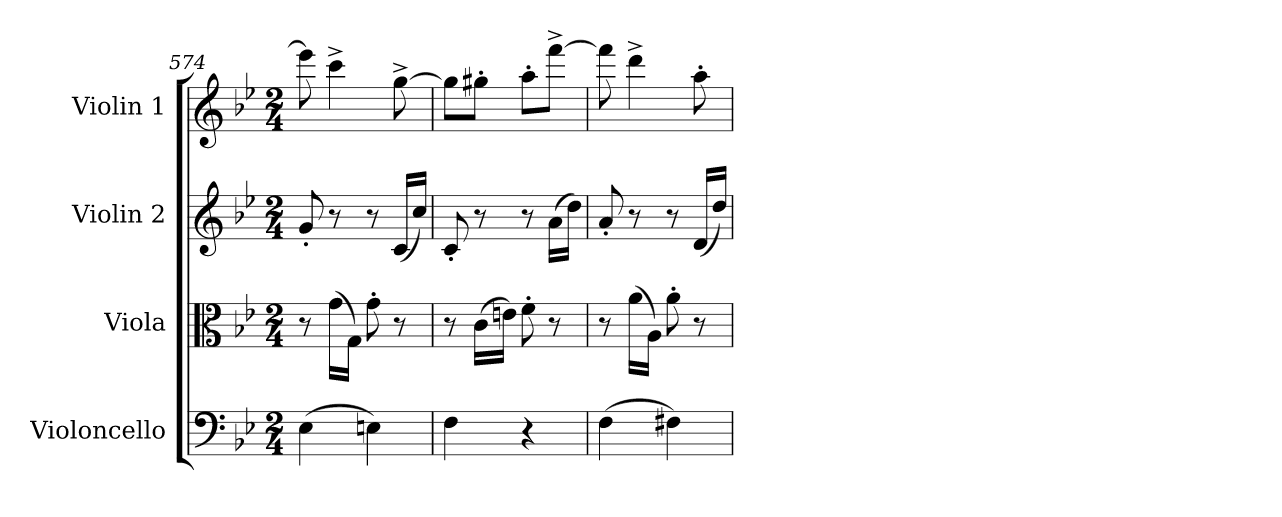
**kern	**kern	**kern	**kern
*part4	*part3	*part2	*part1
*staff4	*staff3	*staff2	*staff1
*I"Violoncello	*I"Viola	*I"Violin 2	*I"Violin 1
*I'Vc	*I'Vla	*I'Vln	*I'Vln
*clefF4	*clefC3	*clefG2	*clefG2
*k[b-e-]	*k[b-e-]	*k[b-e-]	*k[b-e-]
*M2/4	*M2/4	*M2/4	*M2/4
=574	=574	=574	=574
(>4E-\	8r	8g'/	8eee-\]
.	(>16g\LL	8r	4ccc^\
.	16G\JJ)	.	.
4En\)	8g'\	8r	.
.	8r	(<16c/LL	[8gg^\
.	.	16cc/JJ)	.
=575	=575	=575	=575
4F\	8r	8c'/	8gg\L]
.	(>16c\LL	8r	8gg#X'\J
.	16en\JJ)	.	.
4r	8f'\	8r	8aa'\L
.	8r	(>16a\LL	[8fff^\J
.	.	16dd\JJ)	.
=576	=576	=576	=576
(>4F\	8r	8a'/	8fff\]
.	(>16a\LL	8r	4ddd^\
.	16A\JJ)	.	.
4F#X\)	8a'\	8r	.
.	8r	(<16d/LL	8aa'\
.	.	16dd/JJ)	.
=	=	=	=
*-	*-	*-	*-
